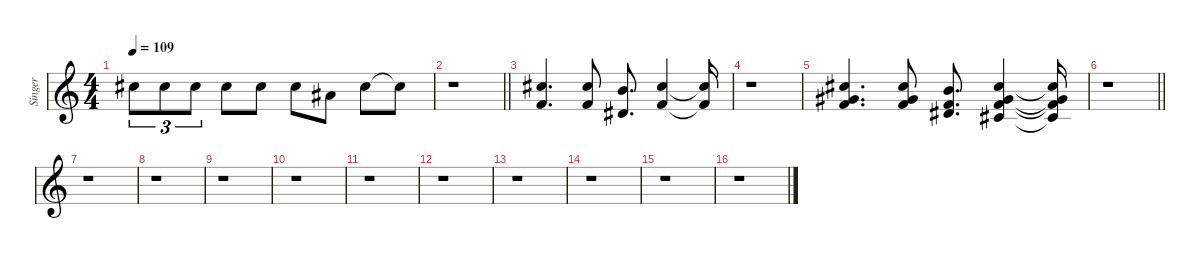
\defaultSystemsLayout 4
\hideDynamics
\bracketExtendMode nobrackets
\otherSystemsTrackNameOrientation horizontal
\track ("Tenor Voice" "Singer") {instrument voiceoohs}
\staff {score}
\tuning (E4 B3 G3 D3 A2 E2)
\ts (4 4)
\tempo 109
\clef g2
\scale
0.422037
\ks c
9.1{acc #}.8{tu (3 2) dy mf beam Down} 9.1{acc #}.8{tu (3 2) beam Down} 9.1{acc #}.8{tu (3 2) beam Down} 9.1{acc #}.8{beam Down} 9.1{acc #}.8{beam Down} 9.1{acc #}.8{beam Down} 6.1{acc #}.8{beam Down} 9.1{acc #}.8{beam Down} 9.1{t acc #}.8{beam Down} |
\scale
0.116424
\barLineRight lightlight
r.1{beam Down} |
\scale
0.345114 (10.3 9.1{acc #}).4{d beam Up} (9.1{acc #} 10.3).8{beam Up} (7.1 8.3{acc #}).8{d beam Up} (9.1{acc #} 10.3).4{beam Up} (10.3{t} 9.1{t acc #}).16{beam Up} |
r.1{beam Down} |
\scale
0.51567 (14.2{acc #} 13.3{acc #} 15.4).4{d beam Up} (14.2{acc #} 13.3{acc #} 15.4).8{beam Up} (6.2 7.1 8.3{acc #}).8{d beam Up} (9.1{acc #} 9.2{acc #} 10.3 11.4{acc #}).4{beam Up} (9.1{t acc #} 9.2{t acc #} 10.3{t} 11.4{t acc #}).16{beam Up} |
\scale
0.165242
\barLineRight lightlight
r.1{beam Down} |
\scale
0.159544 r.1{beam Down} |
r.1{beam Down} |
r.1{beam Down} |
r.1{beam Down} |
r.1{beam Down} |
r.1{beam Down} |
r.1{beam Down} |
r.1{beam Down} |
r.1{beam Down} |
r.1{beam Down}
